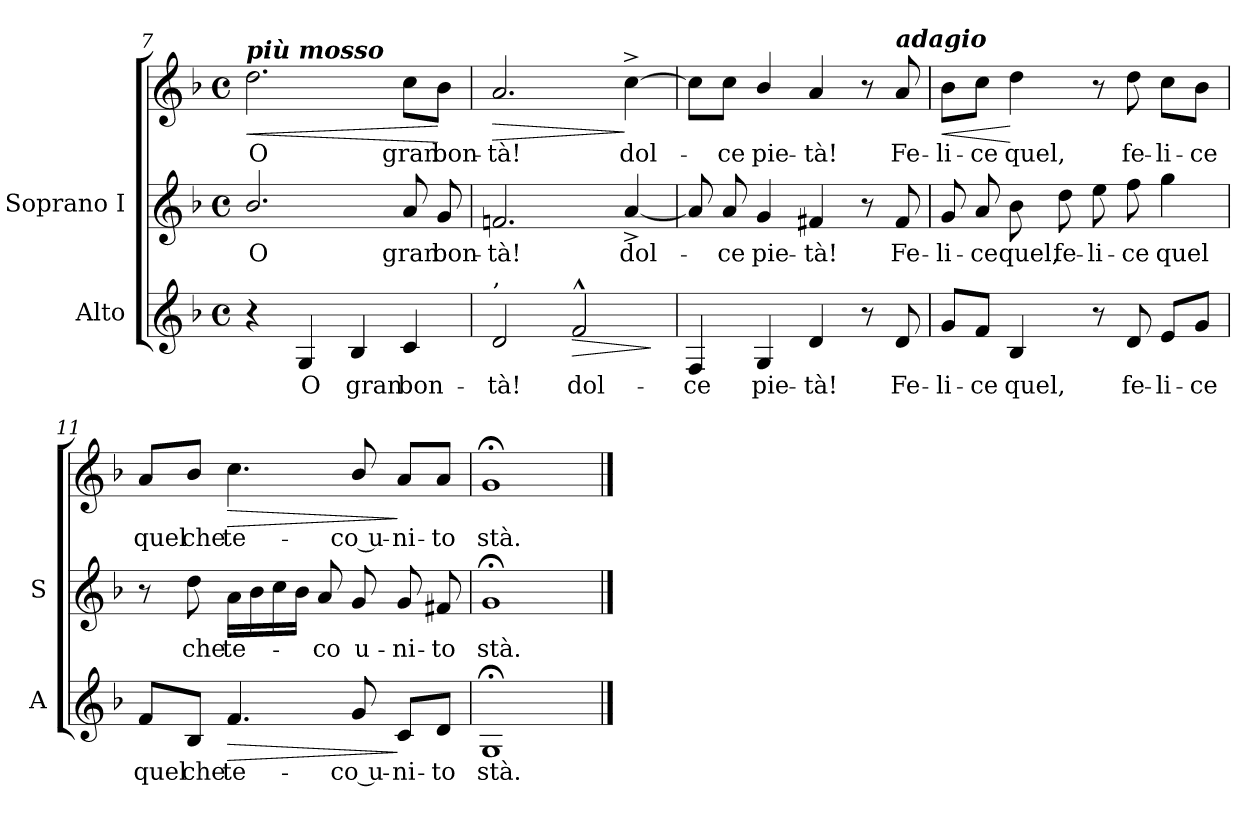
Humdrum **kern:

**kern	**text	**dynam	**kern	**text	**kern	**text	**dynam
*part2	*part2	*part2	*part1	*part1	*part1	*part1	*part1
*staff3	*staff3	*staff3	*staff2	*staff2	*staff1	*staff1	*staff1/2
*I"Alto	*	*	*I"Soprano I	*	*	*	*
*I'A	*	*	*I'S	*	*	*	*
!!LO:LB:g=z
*clefG2	*	*	*clefG2	*	*clefG2	*	*
*k[b-]	*	*	*k[b-]	*	*k[b-]	*	*
*F:	*	*	*F:	*	*F:	*	*
*M4/4	*	*	*M4/4	*	*M4/4	*	*
*met(c)	*	*	*met(c)	*	*met(c)	*	*
=7	=7	=7	=7	=7	=7	=7	=7
!	!	!	!	!	!LO:TX:a:Bi:t=più mosso	!	!
!	!	!	!	!LO:LY:b	!	!LO:LY:b	!LO:HP:b
4r	.	.	2.b-/	-O	2.dd	O	<
!	!LO:LY:b	!	!	!	!	!	!
4G	O	.	.	.	.	.	.
!	!LO:LY:b	!	!	!	!	!	!
4B-	gran	.	.	.	.	.	.
!	!LO:LY:b	!	!	!LO:LY:b	!	!LO:LY:b	!
4c	bon-	.	8a	gran	8cc\L	gran	.
!	!	!	!	!LO:LY:b	!	!LO:LY:b	!
.	.	.	8g	bon-	8b-\J	bon-	[
=8	=8	=8	=8	=8	=8	=8	=8
!LO:TX:a:t=,	!	!	!	!	!	!	!
!	!LO:LY:b	!	!	!LO:LY:b	!	!LO:LY:b	!LO:HP:b
2d	-tà!	.	2.fn	tà!	2.a	-tà!	>
!	!LO:LY:b	!LO:HP:b	!	!	!	!	!
2f^^	dol-	>	.	.	.	.	.
!	!	!	!	!LO:LY:b	!	!LO:LY:b	!
.	.	.	[4a^	dol-	[4cc^	dol-	]
.	.	]	.	.	.	.	.
=9	=9	=9	=9	=9	=9	=9	=9
!	!LO:LY:b	!	!	!	!	!	!
4F	-ce	.	8a]	.	8cc\L]	.	.
!	!	!	!	!LO:LY:b	!	!LO:LY:b	!
.	.	.	8a	-ce	8cc\J	ce	.
!	!LO:LY:b	!	!	!LO:LY:b	!	!LO:LY:b	!
4G	pie-	.	4g	pie-	4b-/	pie-	.
!	!LO:LY:b	!	!	!LO:LY:b	!	!LO:LY:b	!
4d	-tà!	.	4f#X	-tà!	4a	-tà!	.
8r	.	.	8r	.	8r	.	.
!	!	!	!	!	!LO:TX:a:Bi:t=adagio	!	!
!	!LO:LY:b	!	!	!LO:LY:b	!	!LO:LY:b	!
8d	Fe-	.	8f#	Fe-	8a	Fe-	.
!!LO:LB:g=z
=10	=10	=10	=10	=10	=10	=10	=10
!	!LO:LY:b	!	!	!LO:LY:b	!	!LO:LY:b	!LO:HP:b
8g/L	-li-	.	8g	li-	8b-\L	-li-	<
!	!LO:LY:b	!	!	!LO:LY:b	!	!LO:LY:b	!
8f/J	-ce	.	8a	-ce	8cc\J	-ce	.
!	!LO:LY:b	!	!	!LO:LY:b	!	!LO:LY:b	!
4B-	quel,	.	8b-	quel,	4dd	quel,	[
!	!	!	!	!LO:LY:b	!	!	!
.	.	.	8dd	fe-	.	.	.
!	!	!	!	!LO:LY:b	!	!	!
8r	.	.	8ee	-li-	8r	.	.
!	!LO:LY:b	!	!	!LO:LY:b	!	!LO:LY:b	!
8d	fe-	.	8ff	-ce	8dd	fe-	.
!	!LO:LY:b	!	!	!LO:LY:b	!	!LO:LY:b	!
8e/L	-li-	.	4gg	quel	8cc\L	-li-	.
!	!LO:LY:b	!	!	!	!	!LO:LY:b	!
8g/J	-ce	.	.	.	8b-\J	-ce	.
=11	=11	=11	=11	=11	=11	=11	=11
!	!LO:LY:b	!	!	!	!	!LO:LY:b	!
8f/L	quel	.	8r	.	8a/L	quel	.
!	!LO:LY:b	!	!	!LO:LY:b	!	!LO:LY:b	!
8B-/J	che	.	8dd	che	8b-/J	che	.
!	!LO:LY:b	!LO:HP:b	!	!LO:LY:b	!	!LO:LY:b	!LO:HP:b
4.f	te-	>	16aLL	te-	4.cc	te-	>
.	.	.	16b-	.	.	.	.
.	.	.	16cc	.	.	.	.
.	.	.	16b-JJ	.	.	.	.
!	!	!	!	!LO:LY:b	!	!	!
.	.	.	8a	co	.	.	.
!	!LO:LY:b	!	!	!LO:LY:b	!	!LO:LY:b	!
8g	-co u-	.	8g	u-	8b-/	-co u-	.
!	!LO:LY:b	!	!	!LO:LY:b	!	!LO:LY:b	!
8c/L	-ni-	]	8g	-ni-	8a/L	-ni-	]
!	!LO:LY:b	!	!	!LO:LY:b	!	!LO:LY:b	!
8d/J	-to	.	8f#X	-to	8a/J	-to	.
=12	=12	=12	=12	=12	=12	=12	=12
!	!LO:LY:b	!	!	!LO:LY:b	!	!LO:LY:b	!
1G;<	stà.	.	1g;<	stà.	1g;<	stà.	.
==	==	==	==	==	==	==	==
*-	*-	*-	*-	*-	*-	*-	*-
